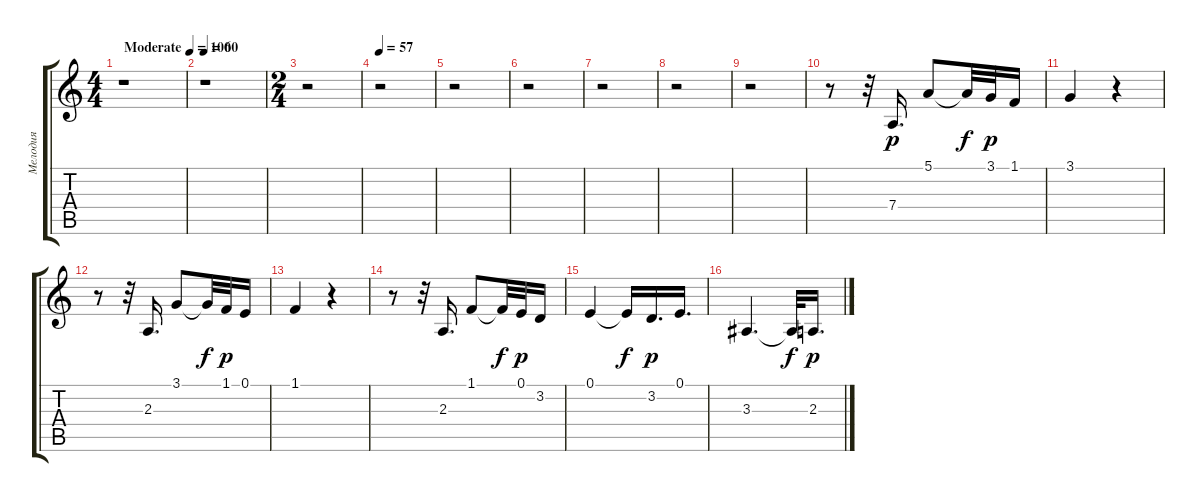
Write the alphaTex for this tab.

\track ("Мелодия" "Мелодия") {instrument voiceoohs}
\staff {score tabs}
\tuning (E4 B3 G3 D3 A2 E2) {hide}
\ts (4 4)
\tempo (100 "Moderate")
\clef g2
\ks c
r.1{dy p instrument voiceoohs} |
\tempo 60
r.1 |
\ts (2 4)
r.2 |
\tempo 57
r.2 |
r.2 |
r.2 |
r.2 |
r.2 |
r.2 |
r.8 r.32 7.4.16{d} 5.1.8 5.1{t}.32{dy f} 3.1.32{dy p} 1.1.16 |
3.1.4 r.4 |
r.8 r.32 2.3.16{d} 3.1.8 3.1{t}.32{dy f} 1.1.32{dy p} 0.1.16 |
1.1.4 r.4 |
r.8 r.32 2.3.16{d} 1.1.8 1.1{t}.32{dy f} 0.1.32{dy p} 3.2.16 |
0.1.4 0.1{t}.16{dy f} 3.2.16{d dy p} 0.1.16{d} |
3.3.4{d} 3.3{t}.32{dy f} 2.3.16{d dy p}
